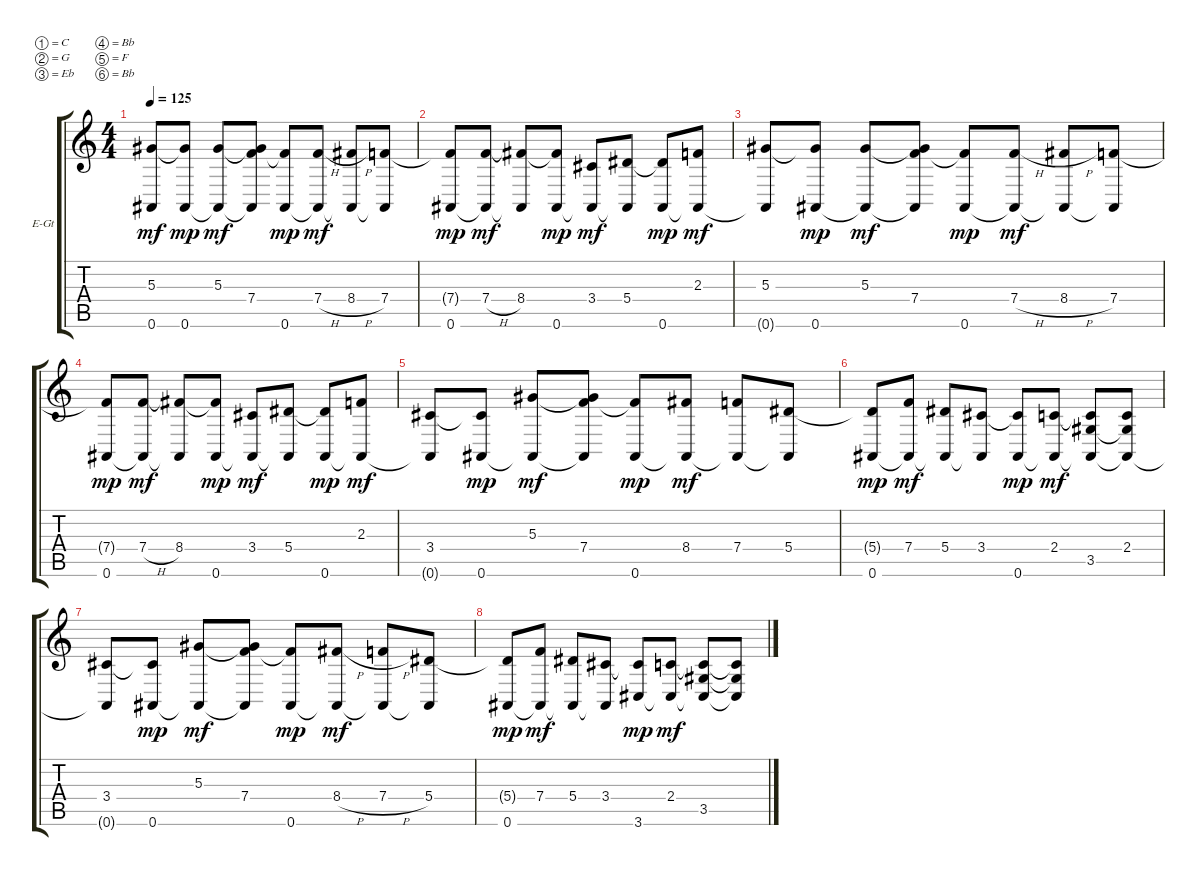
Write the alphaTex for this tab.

\defaultSystemsLayout 4
\bracketExtendMode groupsimilarinstruments
\firstSystemTrackNameOrientation horizontal
\otherSystemsTrackNameOrientation horizontal
\track ("Electric Guitar" "E-Gt") {instrument distortionguitar}
\staff {score tabs}
\tuning (C4 G3 Eb3 Bb2 F2 Bb1)
\ts (4 4)
\tempo 125
\clef g2
\ks c
(5.3 0.6{t}).8{dy mf} (0.6 5.3{t}).8{dy mp} (5.3 0.6{t}).8{dy mf} (7.4 0.6{t} 5.3{t}).8 (0.6 7.4{t}).8{dy mp} (7.4{h} 0.6{t}).8{dy mf} (8.4{h} 0.6{t}).8 (7.4 0.6{t}).8 |
(0.6 7.4{t}).8{dy mp} (7.4{h} 0.6{t}).8{dy mf} (8.4 0.6{t}).8 (0.6 8.4{t}).8{dy mp} (3.4 0.6{t}).8{dy mf} (5.4 0.6{t}).8 (0.6 5.4{t}).8{dy mp} (2.3 0.6{t}).8{dy mf} |
(5.3 0.6{t}).8 (0.6 5.3{t}).8{dy mp} (5.3 0.6{t}).8{dy mf} (7.4 0.6{t} 5.3{t}).8 (0.6 7.4{t}).8{dy mp} (7.4{h} 0.6{t}).8{dy mf} (8.4{h} 0.6{t}).8 (7.4 0.6{t}).8 |
(0.6 7.4{t}).8{dy mp} (7.4{h} 0.6{t}).8{dy mf} (8.4 0.6{t}).8 (0.6 8.4{t}).8{dy mp} (3.4 0.6{t}).8{dy mf} (5.4 0.6{t}).8 (0.6 5.4{t}).8{dy mp} (2.3 0.6{t}).8{dy mf} |
(0.6{t} 3.4).8 (0.6 3.4{t}).8{dy mp} (5.3 0.6{t}).8{dy mf} (7.4 0.6{t} 5.3{t}).8 (0.6 7.4{t}).8{dy mp} (8.4 0.6{t}).8{dy mf} (7.4 0.6{t}).8 (5.4 0.6{t}).8 |
(0.6 5.4{t}).8{dy mp} (7.4 0.6{t}).8{dy mf} (5.4 0.6{t}).8 (3.4 0.6{t}).8 (0.6 3.4{t}).8{dy mp} (2.4 0.6{t}).8{dy mf} (0.6{t} 3.5 2.4{t}).8 (2.4 0.6{t} 3.5{t}).8 |
(0.6{t} 3.4).8 (0.6 3.4{t}).8{dy mp} (5.3 0.6{t}).8{dy mf} (7.4 0.6{t} 5.3{t}).8 (0.6 7.4{t}).8{dy mp} (8.4{h} 0.6{t}).8{dy mf} (7.4{h} 0.6{t}).8 (5.4 0.6{t}).8 |
(0.6 5.4{t}).8{dy mp} (7.4 0.6{t}).8{dy mf} (5.4 0.6{t}).8 (3.4 0.6{t}).8 (3.6 3.4{t}).8{dy mp} (2.4 3.6{t}).8{dy mf} (3.6{t} 3.5 2.4{t}).8 (3.6{t} 3.5{t} 2.4{t}).8
